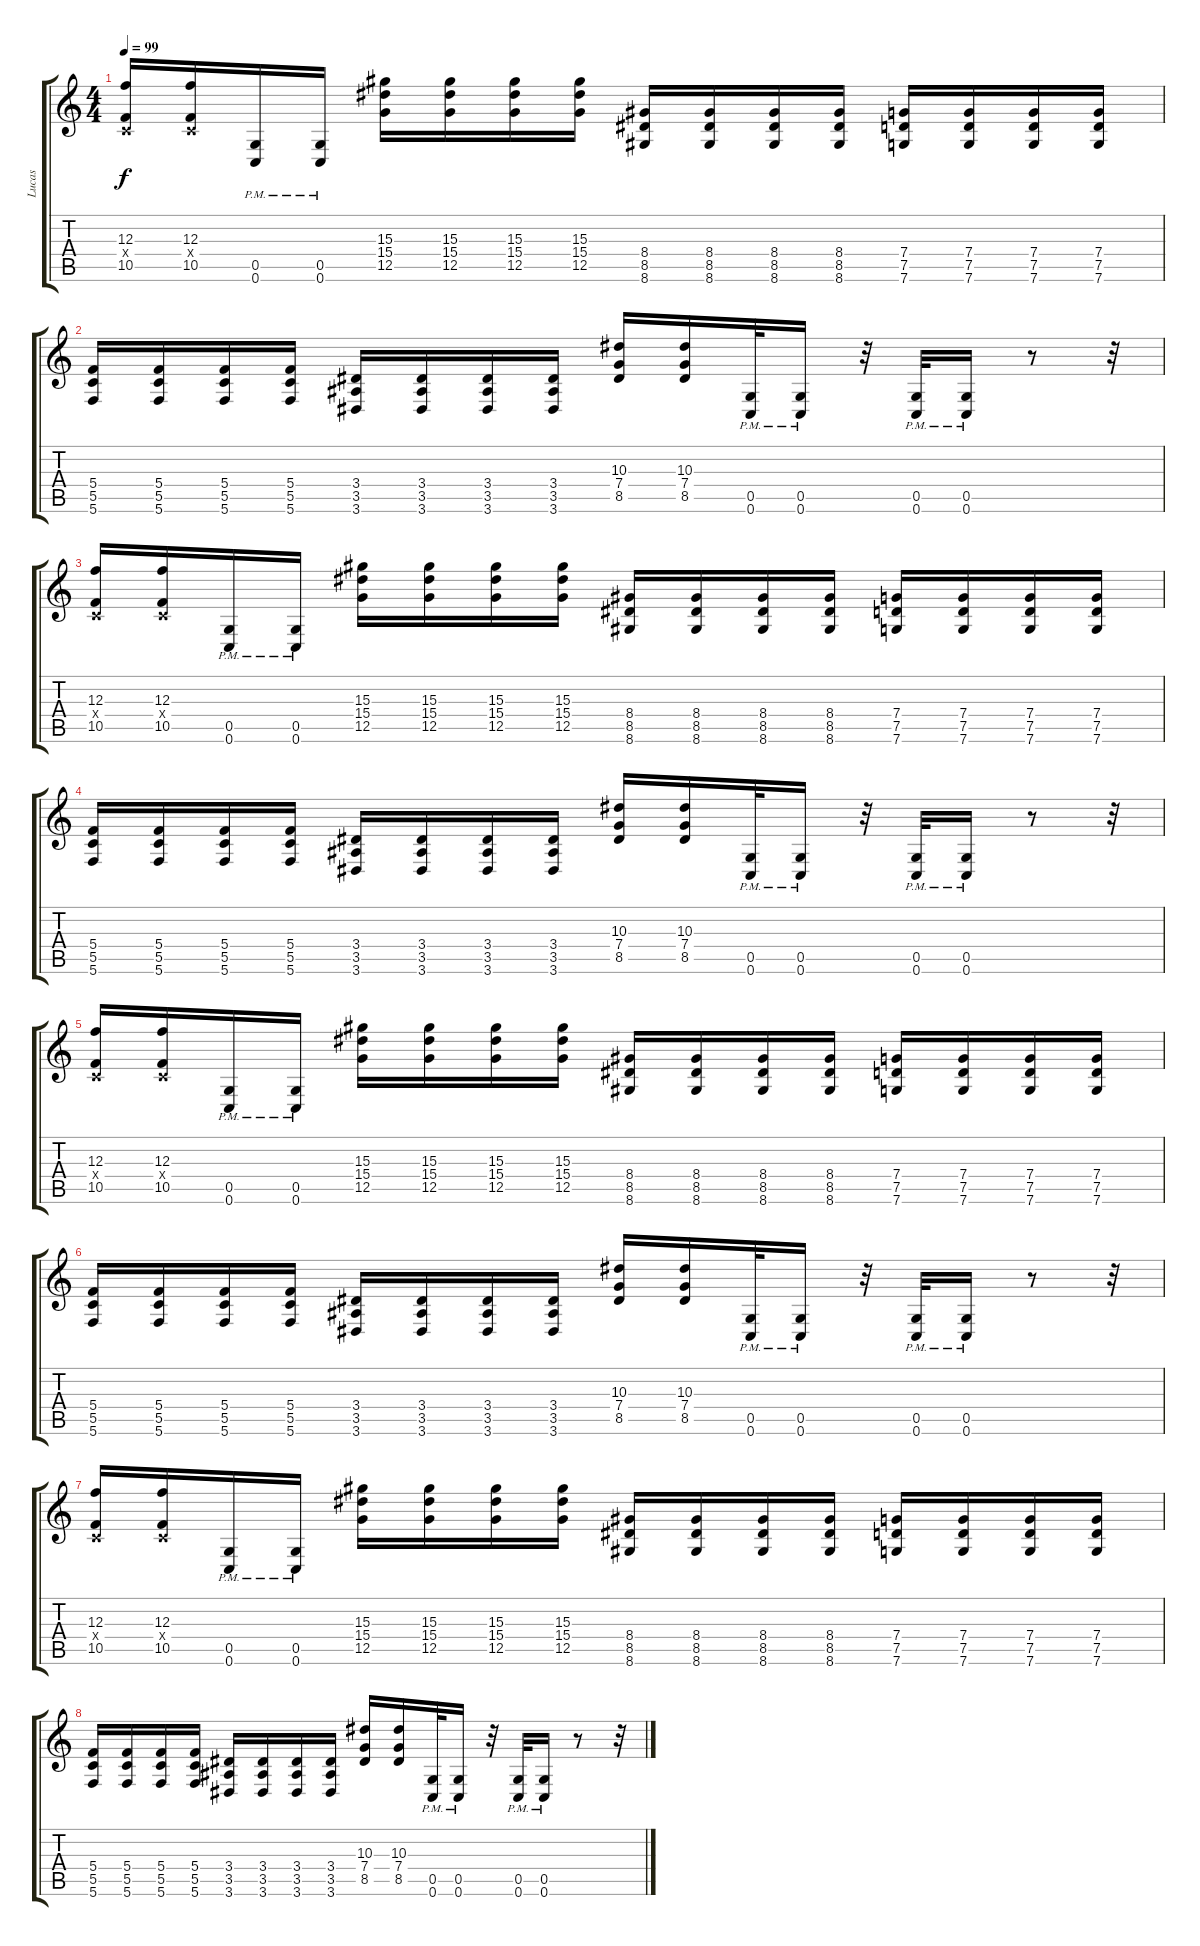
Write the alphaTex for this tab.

\track ("Lucas" "Lucas") {instrument distortionguitar}
\staff {score tabs}
\tuning (D4 A3 F3 C3 G2 C2) {hide}
\ts (4 4)
\tempo 99
\clef g2
\ks c
(12.3 0.4{x} 10.5).16{dy f} (12.3 0.4{x} 10.5).16 (0.5{pm} 0.6{pm}).16 (0.5{pm} 0.6{pm}).16 (15.3 15.4 12.5).16 (15.3 15.4 12.5).16 (15.3 15.4 12.5).16 (15.3 15.4 12.5).16 (8.4 8.5 8.6).16 (8.4 8.5 8.6).16 (8.4 8.5 8.6).16 (8.4 8.5 8.6).16 (7.4 7.5 7.6).16 (7.4 7.5 7.6).16 (7.4 7.5 7.6).16 (7.4 7.5 7.6).16 |
(5.4 5.5 5.6).16 (5.4 5.5 5.6).16 (5.4 5.5 5.6).16 (5.4 5.5 5.6).16 (3.4 3.5 3.6).16 (3.4 3.5 3.6).16 (3.4 3.5 3.6).16 (3.4 3.5 3.6).16 (10.3 7.4 8.5).16 (10.3 7.4 8.5).16 (0.5{pm} 0.6{pm}).32 (0.5{pm} 0.6{pm}).16 r.32 (0.5{pm} 0.6{pm}).32 (0.5{pm} 0.6{pm}).16 r.8 r.32 |
(12.3 0.4{x} 10.5).16 (12.3 0.4{x} 10.5).16 (0.5{pm} 0.6{pm}).16 (0.5{pm} 0.6{pm}).16 (15.3 15.4 12.5).16 (15.3 15.4 12.5).16 (15.3 15.4 12.5).16 (15.3 15.4 12.5).16 (8.4 8.5 8.6).16 (8.4 8.5 8.6).16 (8.4 8.5 8.6).16 (8.4 8.5 8.6).16 (7.4 7.5 7.6).16 (7.4 7.5 7.6).16 (7.4 7.5 7.6).16 (7.4 7.5 7.6).16 |
(5.4 5.5 5.6).16 (5.4 5.5 5.6).16 (5.4 5.5 5.6).16 (5.4 5.5 5.6).16 (3.4 3.5 3.6).16 (3.4 3.5 3.6).16 (3.4 3.5 3.6).16 (3.4 3.5 3.6).16 (10.3 7.4 8.5).16 (10.3 7.4 8.5).16 (0.5{pm} 0.6{pm}).32 (0.5{pm} 0.6{pm}).16 r.32 (0.5{pm} 0.6{pm}).32 (0.5{pm} 0.6{pm}).16 r.8 r.32 |
(12.3 0.4{x} 10.5).16 (12.3 0.4{x} 10.5).16 (0.5{pm} 0.6{pm}).16 (0.5{pm} 0.6{pm}).16 (15.3 15.4 12.5).16 (15.3 15.4 12.5).16 (15.3 15.4 12.5).16 (15.3 15.4 12.5).16 (8.4 8.5 8.6).16 (8.4 8.5 8.6).16 (8.4 8.5 8.6).16 (8.4 8.5 8.6).16 (7.4 7.5 7.6).16 (7.4 7.5 7.6).16 (7.4 7.5 7.6).16 (7.4 7.5 7.6).16 |
(5.4 5.5 5.6).16 (5.4 5.5 5.6).16 (5.4 5.5 5.6).16 (5.4 5.5 5.6).16 (3.4 3.5 3.6).16 (3.4 3.5 3.6).16 (3.4 3.5 3.6).16 (3.4 3.5 3.6).16 (10.3 7.4 8.5).16 (10.3 7.4 8.5).16 (0.5{pm} 0.6{pm}).32 (0.5{pm} 0.6{pm}).16 r.32 (0.5{pm} 0.6{pm}).32 (0.5{pm} 0.6{pm}).16 r.8 r.32 |
(12.3 0.4{x} 10.5).16 (12.3 0.4{x} 10.5).16 (0.5{pm} 0.6{pm}).16 (0.5{pm} 0.6{pm}).16 (15.3 15.4 12.5).16 (15.3 15.4 12.5).16 (15.3 15.4 12.5).16 (15.3 15.4 12.5).16 (8.4 8.5 8.6).16 (8.4 8.5 8.6).16 (8.4 8.5 8.6).16 (8.4 8.5 8.6).16 (7.4 7.5 7.6).16 (7.4 7.5 7.6).16 (7.4 7.5 7.6).16 (7.4 7.5 7.6).16 |
(5.4 5.5 5.6).16 (5.4 5.5 5.6).16 (5.4 5.5 5.6).16 (5.4 5.5 5.6).16 (3.4 3.5 3.6).16 (3.4 3.5 3.6).16 (3.4 3.5 3.6).16 (3.4 3.5 3.6).16 (10.3 7.4 8.5).16 (10.3 7.4 8.5).16 (0.5{pm} 0.6{pm}).32 (0.5{pm} 0.6{pm}).16 r.32 (0.5{pm} 0.6{pm}).32 (0.5{pm} 0.6{pm}).16 r.8 r.32
